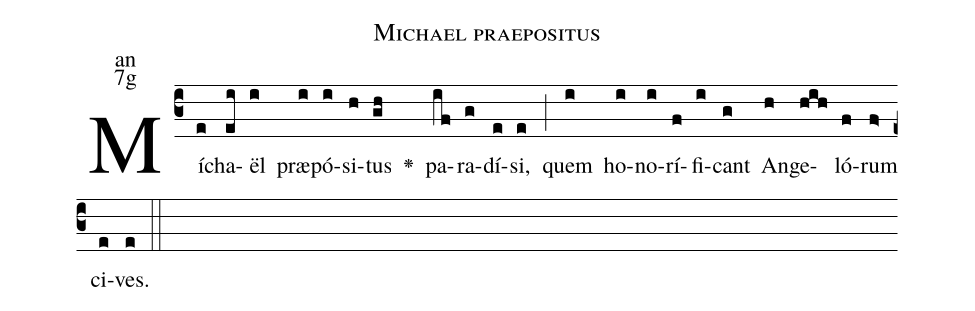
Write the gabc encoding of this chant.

name:Michael praepositus;
office-part:an;
mode:7g;
%%
(c3)Mí(e)cha(ei)ël(i)  præ(i)pó(i)si(h)tus(gh) <v>\greheightstar</v>() pa(if)ra(g)dí(e)si,(e) (;) quem(i) ho(i)no(i)rí(f)fi(i)cant(g) An(h)ge(hih)ló(f)rum(f>) ci(e)ves.(e) (::)
